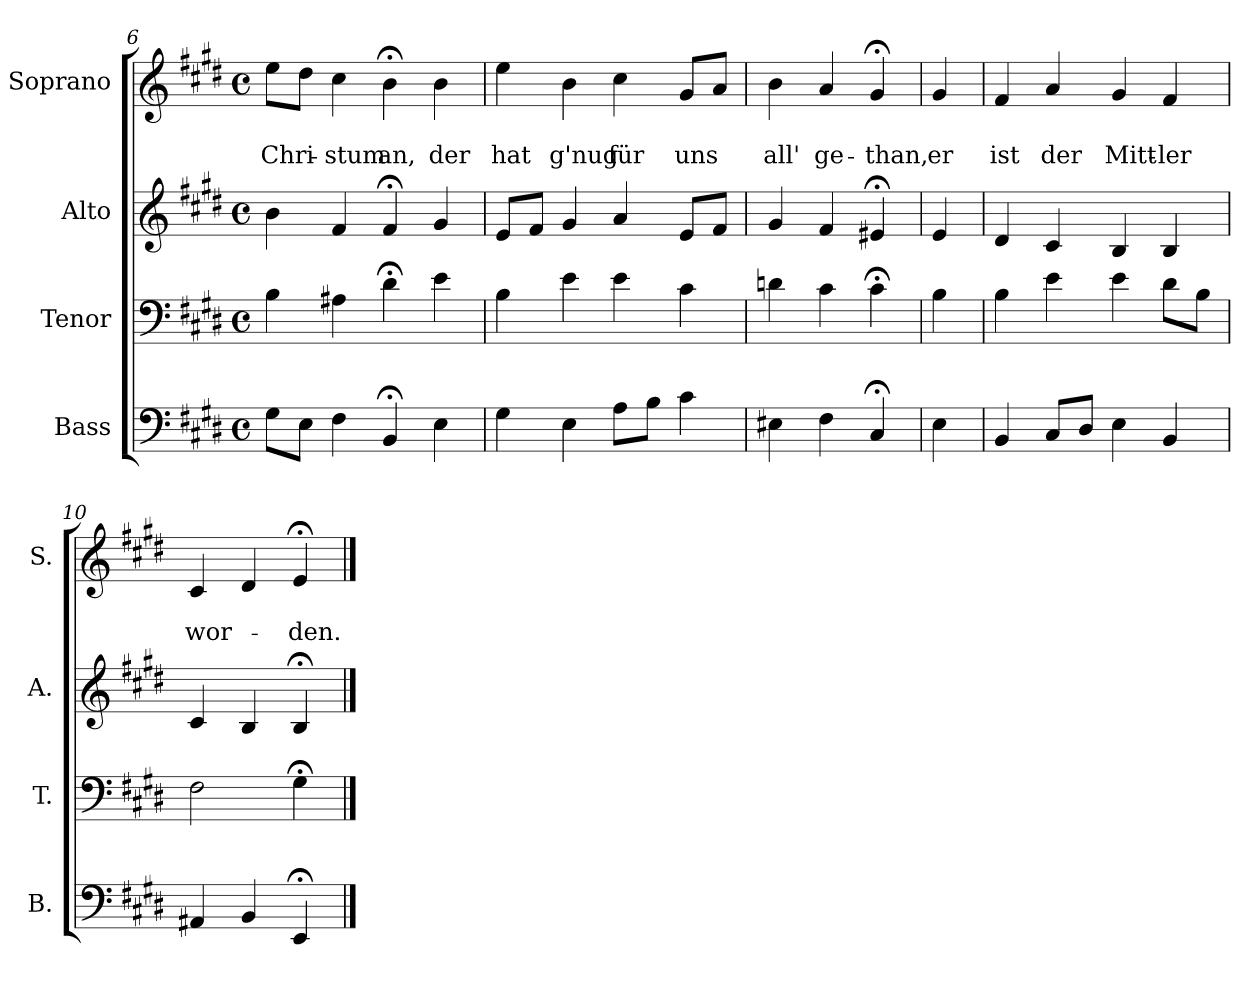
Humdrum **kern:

**kern	**kern	**kern	**kern	**text	**text
*part4	*part3	*part2	*part1	*part1	*part1
*staff4	*staff3	*staff2	*staff1	*staff1	*staff1
*I"Bass	*I"Tenor	*I"Alto	*I"Soprano	*	*
*I'B.	*I'T.	*I'A.	*I'S.	*	*
*clefF4	*clefF4	*clefG2	*clefG2	*	*
*k[f#c#g#d#]	*k[f#c#g#d#]	*k[f#c#g#d#]	*k[f#c#g#d#]	*	*
*E:	*E:	*E:	*E:	*	*
*M4/4	*M4/4	*M4/4	*M4/4	*	*
*met(c)	*met(c)	*met(c)	*met(c)	*	*
=6	=6	=6	=6	=6	=6
8G#\L	4B\	4b\	8ee\L	.	Chri-
8E\J	.	.	8dd#\J	.	.
4F#\	4A#X\	4f#/	4cc#\	.	-stum
4BB;</	4d#;<\	4f#;</	4b;<\	.	an,
4E\	4e\	4g#/	4b\	.	der
=7	=7	=7	=7	=7	=7
4G#\	4B\	8e/L	4ee\	.	hat
.	.	8f#/J	.	.	.
4E\	4e\	4g#/	4b\	.	g'nug
8A\L	4e\	4a/	4cc#\	.	für
8B\J	.	.	.	.	.
4c#\	4c#\	8e/L	8g#/L	.	uns
.	.	8f#/J	8a/J	.	.
=8	=8	=8	=8	=8	=8
4E#X\	4dn\	4g#/	4b\	.	all'
4F#\	4c#\	4f#/	4a/	.	ge-
4C#;</	4c#;<\	4e#X;</	4g#;</	.	-than,
!!LO:PB:g=z
=8a	=8a	=8a	=8a	=8a	=8a
4E\	4B\	4e/	4g#/	.	er
=9	=9	=9	=9	=9	=9
4BB/	4B\	4d#/	4f#/	.	ist
8C#/L	4e\	4c#/	4a/	.	der
8D#/J	.	.	.	.	.
4E\	4e\	4B/	4g#/	.	Mitt-
4BB/	8d#\L	4B/	4f#/	.	-ler
.	8B\J	.	.	.	.
=10	=10	=10	=10	=10	=10
4AA#X/	2F#\	4c#/	4c#/	.	wor-
4BB/	.	4B/	4d#/	.	.
4EE;</	4G#;<\	4B;</	4e;</	.	-den.
==	==	==	==	==	==
*-	*-	*-	*-	*-	*-
